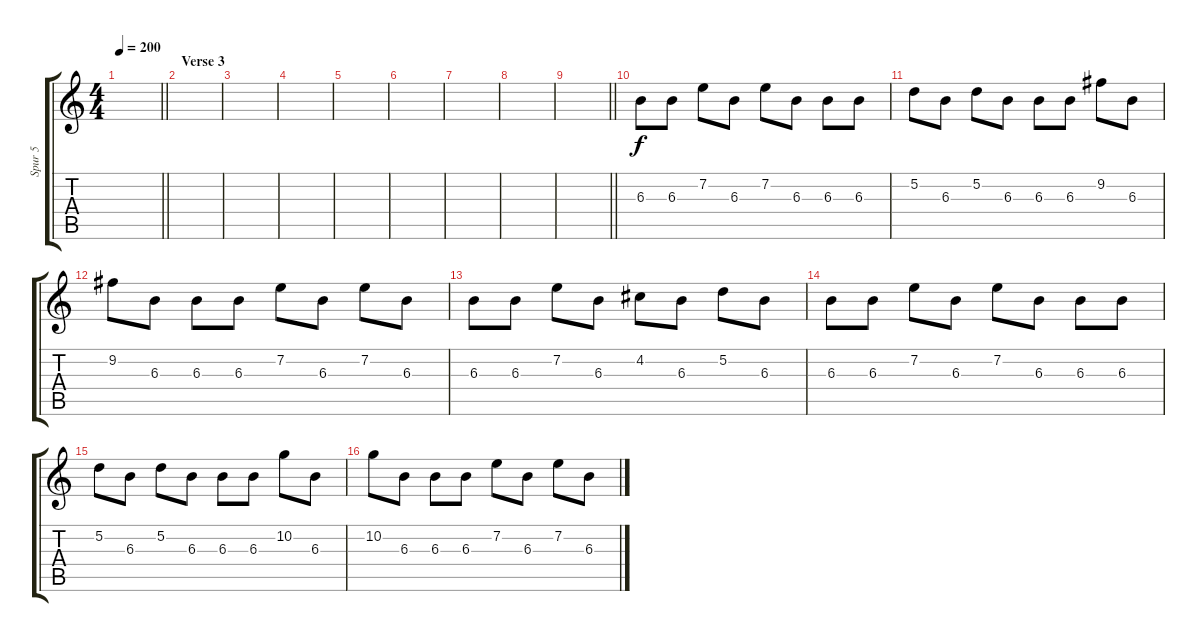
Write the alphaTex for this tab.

\track ("Spur 5" "Spur 5") {instrument distortionguitar}
\staff {score tabs}
\tuning (D4 A3 F3 C3 G2 D2) {hide}
\ts (4 4)
\tempo 200
\clef g2
\barLineRight lightlight
\ks c
|
\section ("" "Verse 3")
|
|
|
|
|
|
|
\barLineRight lightlight
|
6.3.8{volume 11 balance 0} 6.3.8 7.2.8 6.3.8 7.2.8 6.3.8 6.3.8 6.3.8 |
5.2.8 6.3.8 5.2.8 6.3.8 6.3.8 6.3.8 9.2.8 6.3.8 |
9.2.8 6.3.8 6.3.8 6.3.8 7.2.8 6.3.8 7.2.8 6.3.8 |
6.3.8 6.3.8 7.2.8 6.3.8 4.2.8 6.3.8 5.2.8 6.3.8 |
6.3.8 6.3.8 7.2.8 6.3.8 7.2.8 6.3.8 6.3.8 6.3.8 |
5.2.8 6.3.8 5.2.8 6.3.8 6.3.8 6.3.8 10.2.8 6.3.8 |
10.2.8 6.3.8 6.3.8 6.3.8 7.2.8 6.3.8 7.2.8 6.3.8
